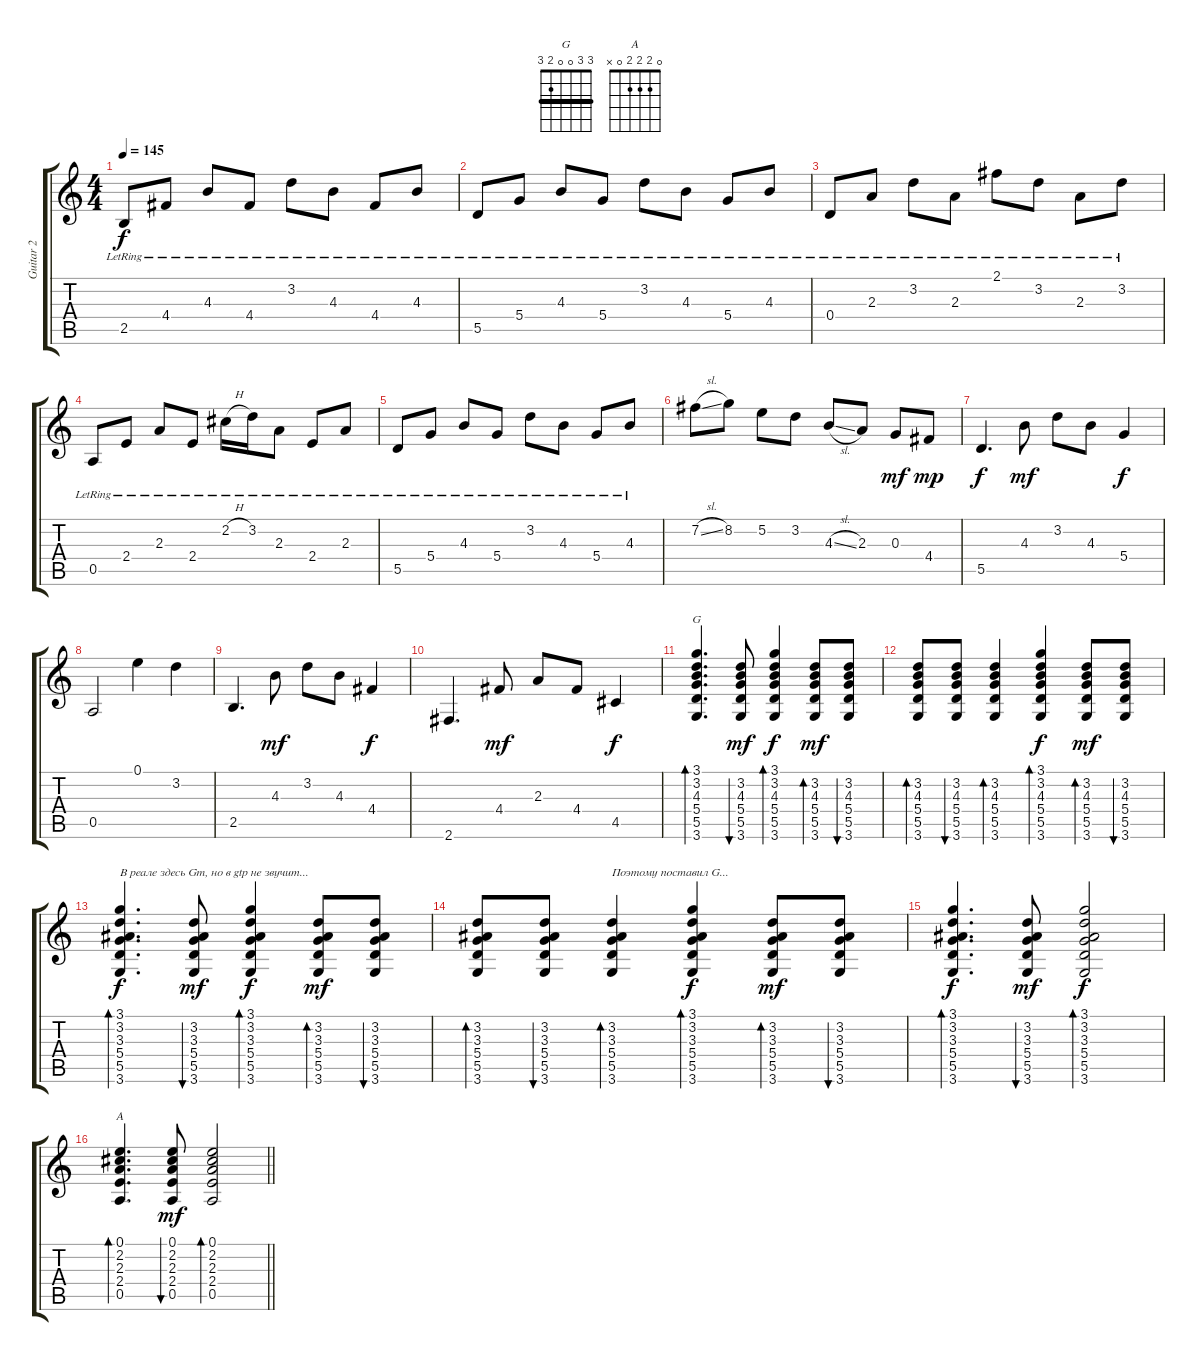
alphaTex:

\track ("Guitar 2" "Guitar 2") {instrument distortionguitar}
\staff {score tabs}
\tuning (E4 B3 G3 D3 A2 E2) {hide}
\chord ("G" 3 3 0 0 2 3) {barre 3}
\chord ("A" 0 2 2 2 0 x)
\ts (4 4)
\tempo 145
\clef g2
\ks c
2.5{lr}.8{dy f} 4.4{lr}.8 4.3{lr}.8 4.4{lr}.8 3.2{lr}.8 4.3{lr}.8 4.4{lr}.8 4.3{lr}.8 |
5.5{lr}.8 5.4{lr}.8 4.3{lr}.8 5.4{lr}.8 3.2{lr}.8 4.3{lr}.8 5.4{lr}.8 4.3{lr}.8 |
0.4{lr}.8 2.3{lr}.8 3.2{lr}.8 2.3{lr}.8 2.1{lr}.8 3.2{lr}.8 2.3{lr}.8 3.2{lr}.8 |
0.5{lr}.8 2.4{lr}.8 2.3{lr}.8 2.4{lr}.8 2.2{h lr}.16 3.2{lr}.16 2.3{lr}.8 2.4{lr}.8 2.3{lr}.8 |
5.5{lr}.8 5.4{lr}.8 4.3{lr}.8 5.4{lr}.8 3.2{lr}.8 4.3{lr}.8 5.4{lr}.8 4.3{lr}.8 |
7.2{sl}.8 8.2.8 5.2.8 3.2.8 4.3{sl}.8 2.3.8 0.3.8{dy mf} 4.4.8{dy mp} |
5.5.4{d dy f} 4.3.8{dy mf} 3.2.8 4.3.8 5.4.4{dy f} |
0.5.2 0.1.4 3.2.4 |
2.5.4{d} 4.3.8{dy mf} 3.2.8 4.3.8 4.4.4{dy f} |
2.6.4{d} 4.4.8{dy mf} 2.3.8 4.4.8 4.5.4{dy f} |
(3.1 3.2 4.3 5.4 5.5 3.6).4{d bd 60 ch "G"} (3.2 4.3 5.4 5.5 3.6).8{bu 60 dy mf} (3.1 3.2 4.3 5.4 5.5 3.6).4{bd 60 dy f} (3.2 4.3 5.4 5.5 3.6).8{bd 60 dy mf} (3.2 4.3 5.4 5.5 3.6).8{bu 60} |
(3.2 4.3 5.4 5.5 3.6).8{bd 60} (3.2 4.3 5.4 5.5 3.6).8{bu 60} (3.2 4.3 5.4 5.5 3.6).4{bd 60} (3.1 3.2 4.3 5.4 5.5 3.6).4{bd 60 dy f} (3.2 4.3 5.4 5.5 3.6).8{bd 60 dy mf} (3.2 4.3 5.4 5.5 3.6).8{bu 60} |
(3.1 3.2 3.3 5.4 5.5 3.6).4{d bd 60 txt "В реале здесь Gm, но в gtp не звучит..." dy f} (3.2 3.3 5.4 5.5 3.6).8{bu 60 dy mf} (3.1 3.2 3.3 5.4 5.5 3.6).4{bd 60 dy f} (3.2 3.3 5.4 5.5 3.6).8{bd 60 dy mf} (3.2 3.3 5.4 5.5 3.6).8{bu 60} |
(3.2 3.3 5.4 5.5 3.6).8{bd 60} (3.2 3.3 5.4 5.5 3.6).8{bu 60} (3.2 3.3 5.4 5.5 3.6).4{bd 60 txt "Поэтому поставил G..."} (3.1 3.2 3.3 5.4 5.5 3.6).4{bd 60 dy f} (3.2 3.3 5.4 5.5 3.6).8{bd 60 dy mf} (3.2 3.3 5.4 5.5 3.6).8{bu 60} |
(3.1 3.2 3.3 5.4 5.5 3.6).4{d bd 60 dy f} (3.2 3.3 5.4 5.5 3.6).8{bu 60 dy mf} (3.1 3.2 3.3 5.4 5.5 3.6).2{bd 60 dy f} |
\barLineRight lightlight
(0.1 2.2 2.3 2.4 0.5).4{d bd 60 ch "A"} (0.1 2.2 2.3 2.4 0.5).8{bu 60 dy mf} (0.1 2.2 2.3 2.4 0.5).2{bd 60}
